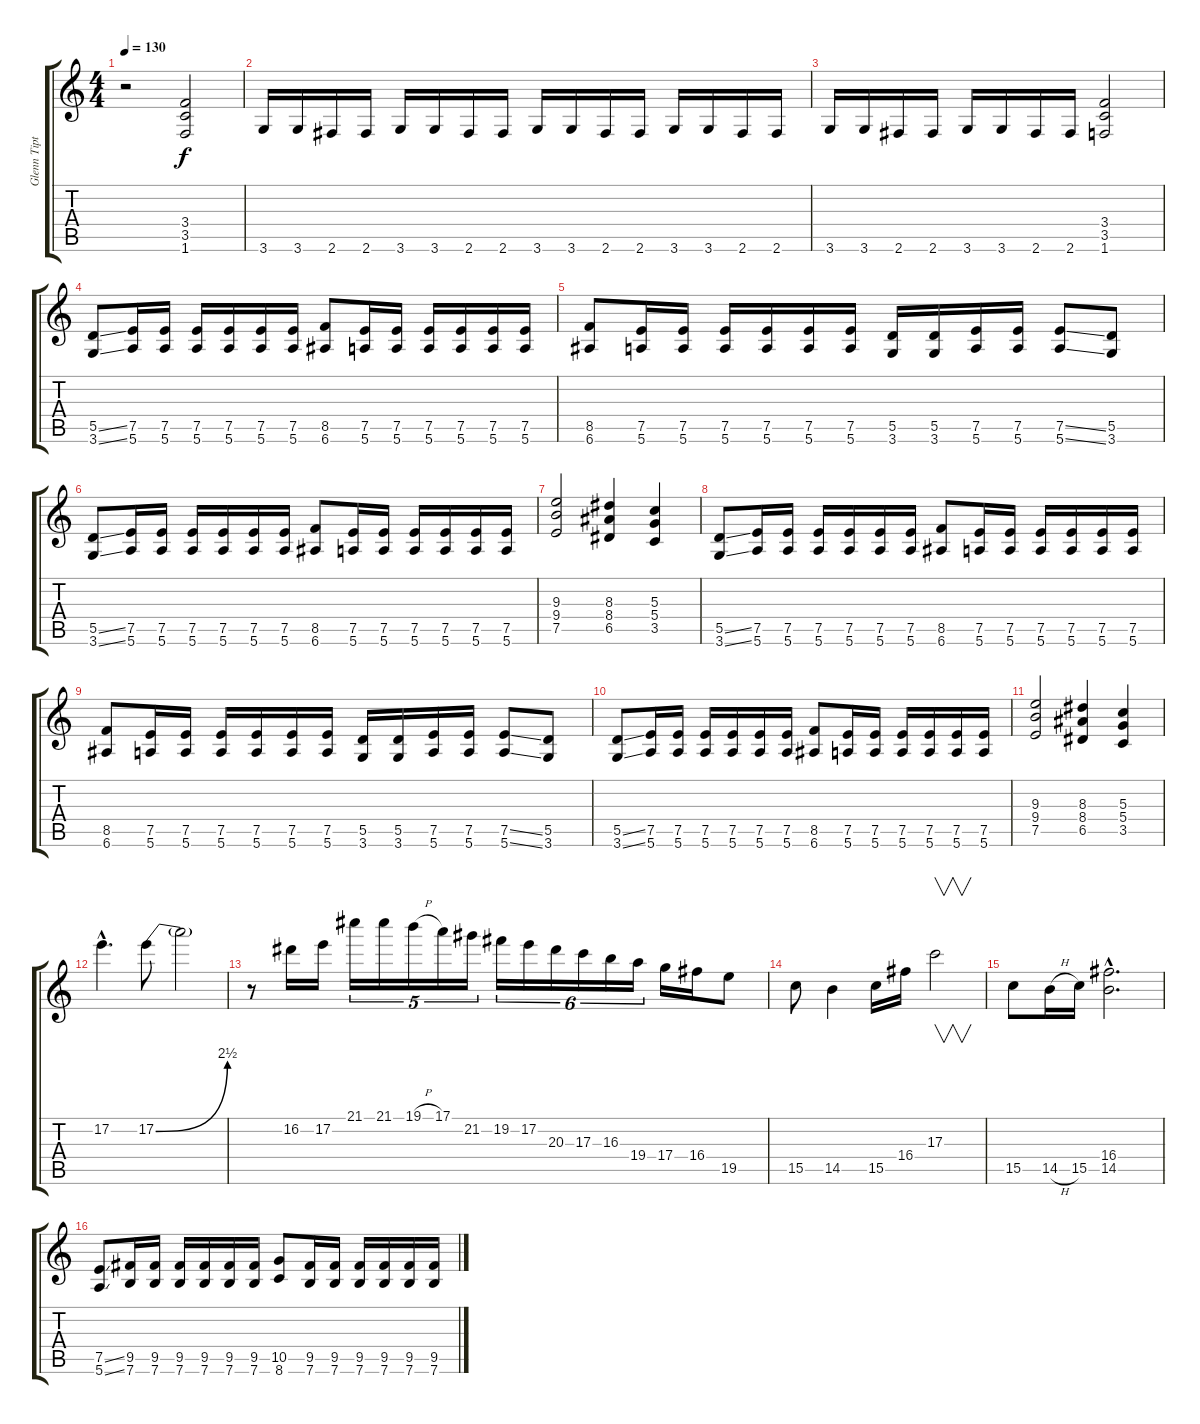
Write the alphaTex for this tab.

\track ("Glenn Tipton" "Glenn Tipt") {instrument distortionguitar}
\staff {score tabs}
\tuning (E4 B3 G3 D3 A2 E2) {hide}
\ts (4 4)
\tempo 130
\clef g2
\ks c
r.2{dy f} (3.4 3.5 1.6).2 |
3.6.16 3.6.16 2.6.16 2.6.16 3.6.16 3.6.16 2.6.16 2.6.16 3.6.16 3.6.16 2.6.16 2.6.16 3.6.16 3.6.16 2.6.16 2.6.16 |
3.6.16 3.6.16 2.6.16 2.6.16 3.6.16 3.6.16 2.6.16 2.6.16 (3.4 3.5 1.6).2 |
(5.5{ss} 3.6{ss}).8 (7.5 5.6).16 (7.5 5.6).16 (7.5 5.6).16 (7.5 5.6).16 (7.5 5.6).16 (7.5 5.6).16 (8.5 6.6).8 (7.5 5.6).16 (7.5 5.6).16 (7.5 5.6).16 (7.5 5.6).16 (7.5 5.6).16 (7.5 5.6).16 |
(8.5 6.6).8 (7.5 5.6).16 (7.5 5.6).16 (7.5 5.6).16 (7.5 5.6).16 (7.5 5.6).16 (7.5 5.6).16 (5.5 3.6).16 (5.5 3.6).16 (7.5 5.6).16 (7.5 5.6).16 (7.5{ss} 5.6{ss}).8 (5.5 3.6).8 |
(5.5{ss} 3.6{ss}).8 (7.5 5.6).16 (7.5 5.6).16 (7.5 5.6).16 (7.5 5.6).16 (7.5 5.6).16 (7.5 5.6).16 (8.5 6.6).8 (7.5 5.6).16 (7.5 5.6).16 (7.5 5.6).16 (7.5 5.6).16 (7.5 5.6).16 (7.5 5.6).16 |
(9.3 9.4 7.5).2 (8.3 8.4 6.5).4 (5.3 5.4 3.5).4 |
(5.5{ss} 3.6{ss}).8 (7.5 5.6).16 (7.5 5.6).16 (7.5 5.6).16 (7.5 5.6).16 (7.5 5.6).16 (7.5 5.6).16 (8.5 6.6).8 (7.5 5.6).16 (7.5 5.6).16 (7.5 5.6).16 (7.5 5.6).16 (7.5 5.6).16 (7.5 5.6).16 |
(8.5 6.6).8 (7.5 5.6).16 (7.5 5.6).16 (7.5 5.6).16 (7.5 5.6).16 (7.5 5.6).16 (7.5 5.6).16 (5.5 3.6).16 (5.5 3.6).16 (7.5 5.6).16 (7.5 5.6).16 (7.5{ss} 5.6{ss}).8 (5.5 3.6).8 |
(5.5{ss} 3.6{ss}).8 (7.5 5.6).16 (7.5 5.6).16 (7.5 5.6).16 (7.5 5.6).16 (7.5 5.6).16 (7.5 5.6).16 (8.5 6.6).8 (7.5 5.6).16 (7.5 5.6).16 (7.5 5.6).16 (7.5 5.6).16 (7.5 5.6).16 (7.5 5.6).16 |
(9.3 9.4 7.5).2 (8.3 8.4 6.5).4 (5.3 5.4 3.5).4 |
17.2{hac}.4{d} 17.2{be (bend 0 0 60 10)}.8 17.2{t}.2 |
r.8 16.2.16 17.2.16 21.1.16{tu (5 4)} 21.1.16{tu (5 4)} 19.1{h}.16{tu (5 4)} 17.1.16{tu (5 4)} 21.2.16{tu (5 4)} 19.2.16{tu (6 4)} 17.2.16{tu (6 4)} 20.3.16{tu (6 4)} 17.3.16{tu (6 4)} 16.3.16{tu (6 4)} 19.4.16{tu (6 4)} 17.4.16 16.4.16 19.5.8 |
15.5.8 14.5.4 15.5.16 16.4.16 17.3.2{v} |
15.5.8 14.5{h}.16 15.5.16 (16.4{hac} 14.5{hac}).2{d} |
(7.5{ss} 5.6{ss}).8 (9.5 7.6).16 (9.5 7.6).16 (9.5 7.6).16 (9.5 7.6).16 (9.5 7.6).16 (9.5 7.6).16 (10.5 8.6).8 (9.5 7.6).16 (9.5 7.6).16 (9.5 7.6).16 (9.5 7.6).16 (9.5 7.6).16 (9.5 7.6).16
